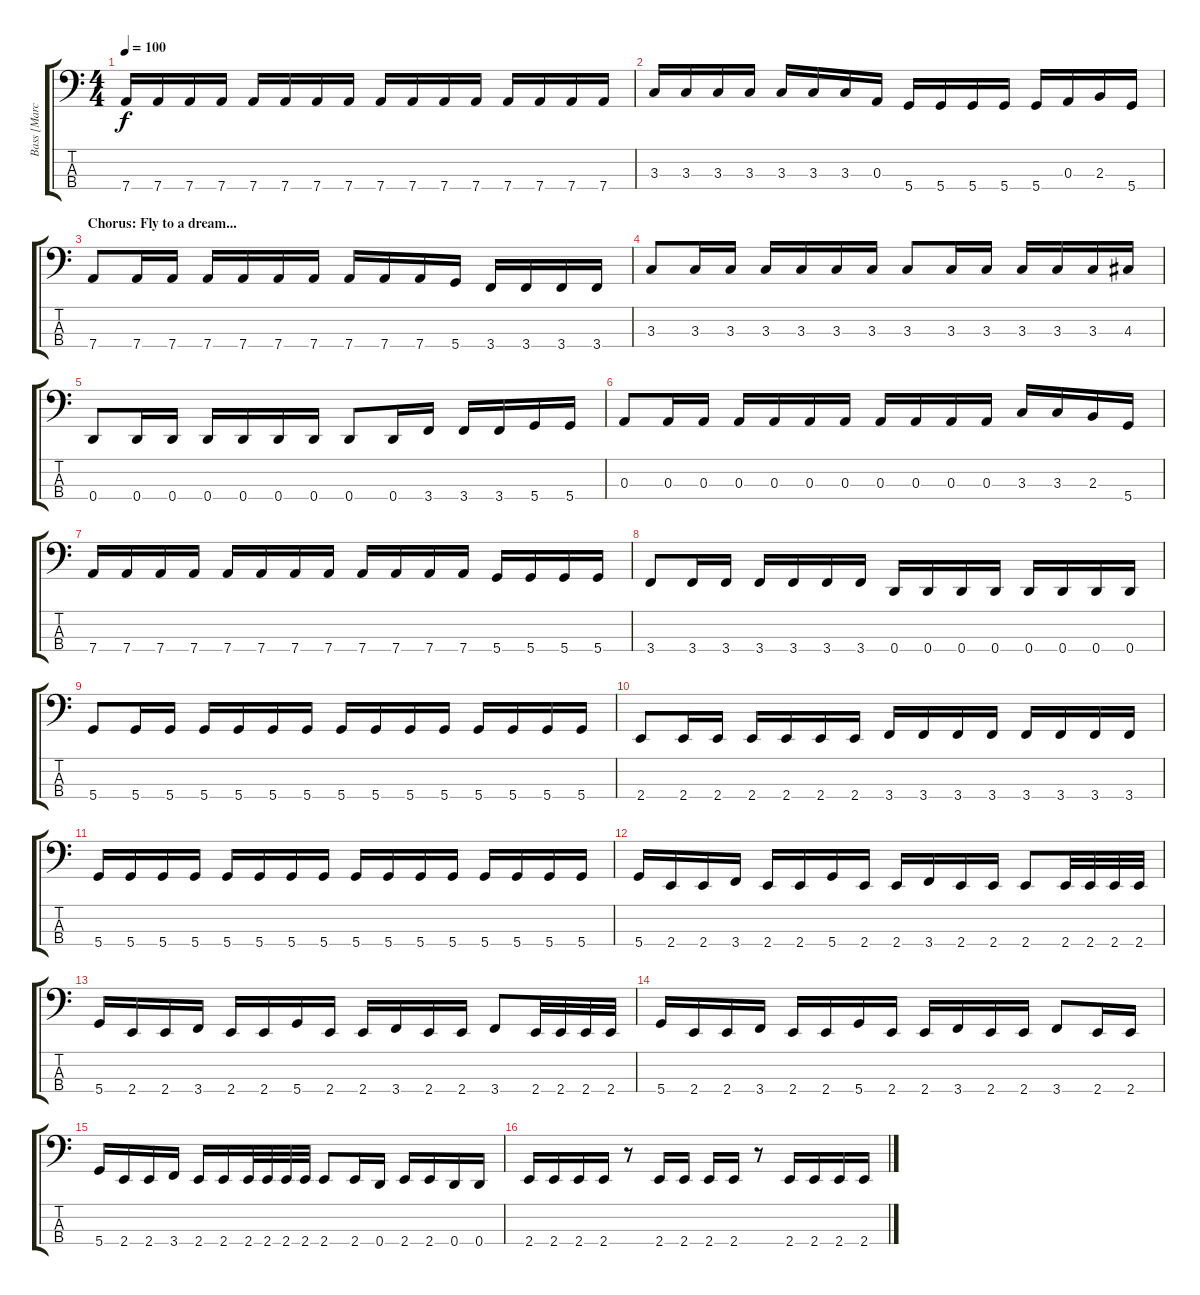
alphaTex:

\track ("Bass [Marco]" "Bass [Marc") {instrument electricbassfinger}
\staff {score tabs}
\tuning (G2 D2 A1 D1) {hide}
\ts (4 4)
\tempo 100
\clef f4
\ks c
7.4.16{dy f} 7.4.16 7.4.16 7.4.16 7.4.16 7.4.16 7.4.16 7.4.16 7.4.16 7.4.16 7.4.16 7.4.16 7.4.16 7.4.16 7.4.16 7.4.16 |
3.3.16 3.3.16 3.3.16 3.3.16 3.3.16 3.3.16 3.3.16 0.3.16 5.4.16 5.4.16 5.4.16 5.4.16 5.4.16 0.3.16 2.3.16 5.4.16 |
\section ("" "Chorus: Fly to a dream...")
7.4.8 7.4.16 7.4.16 7.4.16 7.4.16 7.4.16 7.4.16 7.4.16 7.4.16 7.4.16 5.4.16 3.4.16 3.4.16 3.4.16 3.4.16 |
3.3.8 3.3.16 3.3.16 3.3.16 3.3.16 3.3.16 3.3.16 3.3.8 3.3.16 3.3.16 3.3.16 3.3.16 3.3.16 4.3.16 |
0.4.8 0.4.16 0.4.16 0.4.16 0.4.16 0.4.16 0.4.16 0.4.8 0.4.16 3.4.16 3.4.16 3.4.16 5.4.16 5.4.16 |
0.3.8 0.3.16 0.3.16 0.3.16 0.3.16 0.3.16 0.3.16 0.3.16 0.3.16 0.3.16 0.3.16 3.3.16 3.3.16 2.3.16 5.4.16 |
7.4.16 7.4.16 7.4.16 7.4.16 7.4.16 7.4.16 7.4.16 7.4.16 7.4.16 7.4.16 7.4.16 7.4.16 5.4.16 5.4.16 5.4.16 5.4.16 |
3.4.8 3.4.16 3.4.16 3.4.16 3.4.16 3.4.16 3.4.16 0.4.16 0.4.16 0.4.16 0.4.16 0.4.16 0.4.16 0.4.16 0.4.16 |
5.4.8 5.4.16 5.4.16 5.4.16 5.4.16 5.4.16 5.4.16 5.4.16 5.4.16 5.4.16 5.4.16 5.4.16 5.4.16 5.4.16 5.4.16 |
2.4.8 2.4.16 2.4.16 2.4.16 2.4.16 2.4.16 2.4.16 3.4.16 3.4.16 3.4.16 3.4.16 3.4.16 3.4.16 3.4.16 3.4.16 |
5.4.16 5.4.16 5.4.16 5.4.16 5.4.16 5.4.16 5.4.16 5.4.16 5.4.16 5.4.16 5.4.16 5.4.16 5.4.16 5.4.16 5.4.16 5.4.16 |
5.4.16 2.4.16 2.4.16 3.4.16 2.4.16 2.4.16 5.4.16 2.4.16 2.4.16 3.4.16 2.4.16 2.4.16 2.4.8 2.4.32 2.4.32 2.4.32 2.4.32 |
5.4.16 2.4.16 2.4.16 3.4.16 2.4.16 2.4.16 5.4.16 2.4.16 2.4.16 3.4.16 2.4.16 2.4.16 3.4.8 2.4.32 2.4.32 2.4.32 2.4.32 |
5.4.16 2.4.16 2.4.16 3.4.16 2.4.16 2.4.16 5.4.16 2.4.16 2.4.16 3.4.16 2.4.16 2.4.16 3.4.8 2.4.16 2.4.16 |
5.4.16 2.4.16 2.4.16 3.4.16 2.4.16 2.4.16 2.4.32 2.4.32 2.4.32 2.4.32 2.4.8 2.4.16 0.4.16 2.4.16 2.4.16 0.4.16 0.4.16 |
2.4.16 2.4.16 2.4.16 2.4.16 r.8 2.4.16 2.4.16 2.4.16 2.4.16 r.8 2.4.16 2.4.16 2.4.16 2.4.16
